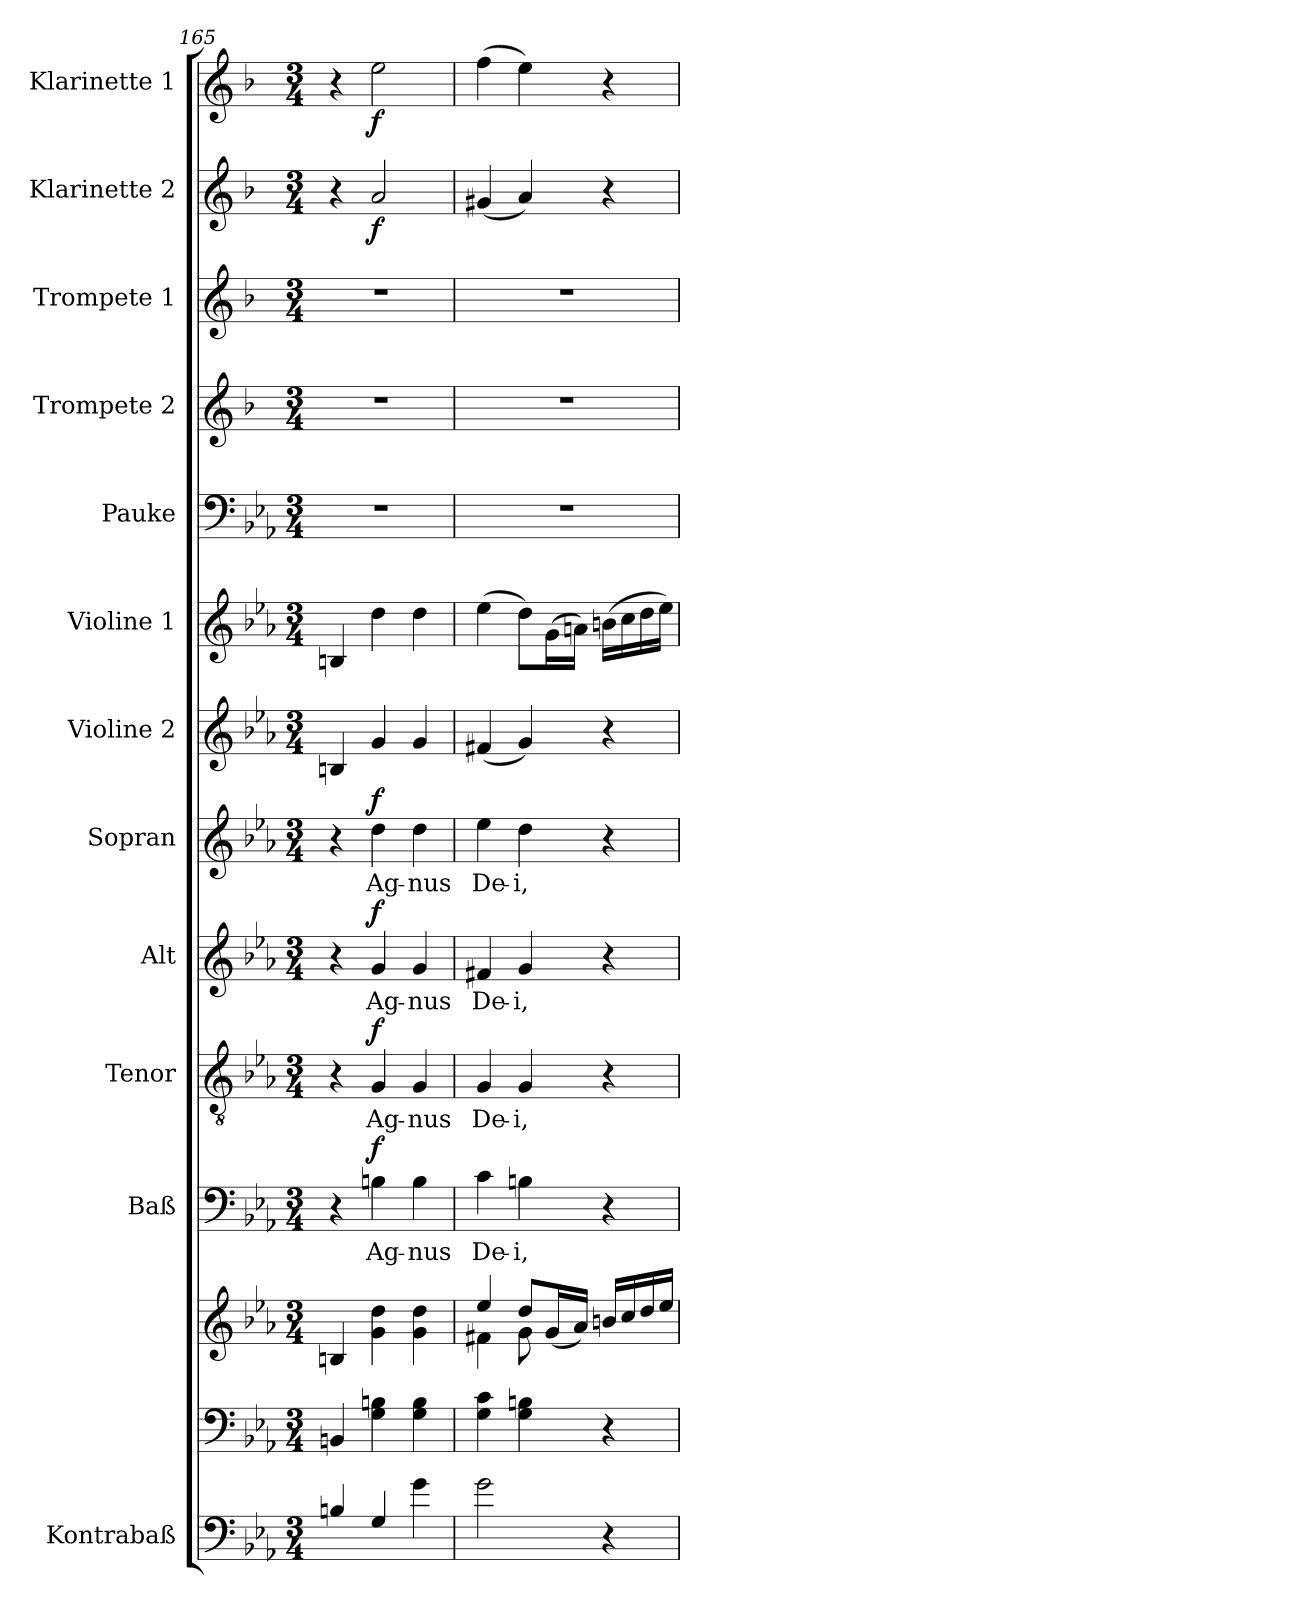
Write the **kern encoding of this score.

**kern	**kern	**kern	**kern	**text	**dynam	**kern	**text	**dynam	**kern	**text	**dynam	**kern	**text	**dynam	**kern	**kern	**kern	**kern	**kern	**kern	**dynam	**kern	**dynam
*part13	*part12	*part12	*part11	*part11	*part11	*part10	*part10	*part10	*part9	*part9	*part9	*part8	*part8	*part8	*part7	*part6	*part5	*part4	*part3	*part2	*part2	*part1	*part1
*staff14	*staff13	*staff12	*staff11	*staff11	*staff11	*staff10	*staff10	*staff10	*staff9	*staff9	*staff9	*staff8	*staff8	*staff8	*staff7	*staff6	*staff5	*staff4	*staff3	*staff2	*staff2	*staff1	*staff1
*I"Kontrabaß	*	*	*I"Baß	*	*	*I"Tenor	*	*	*I"Alt	*	*	*I"Sopran	*	*	*I"Violine 2	*I"Violine 1	*I"Pauke	*I"Trompete 2	*I"Trompete 1	*I"Klarinette 2	*	*I"Klarinette 1	*
*	*	*	*	*	*	*	*	*	*	*	*	*	*	*	*I'Vln	*I'Vln	*	*I'Tpt	*I'Tpt	*	*	*	*
*clefF4	*clefF4	*clefG2	*clefF4	*	*	*clefGv2	*	*	*clefG2	*	*	*clefG2	*	*	*clefG2	*clefG2	*clefF4	*clefG2	*clefG2	*clefG2	*	*clefG2	*
*ITrd7c12	*	*	*	*	*	*	*	*	*	*	*	*	*	*	*	*	*	*ITrd1c2	*ITrd1c2	*ITrd1c2	*	*ITrd1c2	*
*k[b-e-a-]	*k[b-e-a-]	*k[b-e-a-]	*k[b-e-a-]	*	*	*k[b-e-a-]	*	*	*k[b-e-a-]	*	*	*k[b-e-a-]	*	*	*k[b-e-a-]	*k[b-e-a-]	*k[b-e-a-]	*k[b-e-a-]	*k[b-e-a-]	*k[b-e-a-]	*	*k[b-e-a-]	*
*E-:	*E-:	*E-:	*E-:	*	*	*E-:	*	*	*E-:	*	*	*E-:	*	*	*E-:	*E-:	*E-:	*E-:	*E-:	*E-:	*	*E-:	*
*M3/4	*M3/4	*M3/4	*M3/4	*	*	*M3/4	*	*	*M3/4	*	*	*M3/4	*	*	*M3/4	*M3/4	*M3/4	*M3/4	*M3/4	*M3/4	*	*M3/4	*
=165	=165	=165	=165	=165	=165	=165	=165	=165	=165	=165	=165	=165	=165	=165	=165	=165	=165	=165	=165	=165	=165	=165	=165
4BBn/	4BBn/	4Bn/	4r	.	.	4r	.	.	4r	.	.	4r	.	.	4Bn/	4Bn/	2.r	2.r	2.r	4r	.	4r	.
!	!	!	!	!LO:LY:b	!LO:DY:a	!	!LO:LY:b	!LO:DY:a	!	!LO:LY:b	!LO:DY:a	!	!LO:LY:b	!LO:DY:a	!	!	!	!	!	!	!LO:DY:b	!	!LO:DY:b
4GG/	4G\ 4Bn\	4g\ 4dd\	4Bn\	Ag-	f	4G/	Ag-	f	4g/	Ag-	f	4dd\	Ag-	f	4g/	4dd\	.	.	.	2g/	f	2dd\	f
!	!	!	!	!LO:LY:b	!	!	!LO:LY:b	!	!	!LO:LY:b	!	!	!LO:LY:b	!	!	!	!	!	!	!	!	!	!
4G\	4G\ 4B\	4g\ 4dd\	4B\	-nus	.	4G/	-nus	.	4g/	-nus	.	4dd\	-nus	.	4g/	4dd\	.	.	.	.	.	.	.
=166	=166	=166	=166	=166	=166	=166	=166	=166	=166	=166	=166	=166	=166	=166	=166	=166	=166	=166	=166	=166	=166	=166	=166
*	*	*^	*	*	*	*	*	*	*	*	*	*	*	*	*	*	*	*	*	*	*	*	*
!	!	!	!	!	!LO:LY:b	!	!	!LO:LY:b	!	!	!LO:LY:b	!	!	!LO:LY:b	!	!	!	!	!	!	!	!	!	!
2G\	4G\ 4c\	4ee-/	4f#X\	4c\	De-	.	4G/	De-	.	4f#X/	De-	.	4ee-\	De-	.	(<4f#X/	(>4ee-\	2.r	2.r	2.r	(<4f#X/	.	(>4ee-\	.
!	!	!	!	!	!LO:LY:b	!	!	!LO:LY:b	!	!	!LO:LY:b	!	!	!LO:LY:b	!	!	!	!	!	!	!	!	!	!
.	4G\ 4Bn\	8dd/L	8g\	4Bn\	-i,	.	4G/	-i,	.	4g/	-i,	.	4dd\	-i,	.	4g/)	8dd\L)	.	.	.	4g/)	.	4dd\)	.
.	.	(<16g/L	4.ryy	.	.	.	.	.	.	.	.	.	.	.	.	.	(>16g\L	.	.	.	.	.	.	.
.	.	16a-/JJ)	.	.	.	.	.	.	.	.	.	.	.	.	.	.	16an\JJ)	.	.	.	.	.	.	.
4r	4r	16bn/LL	.	4r	.	.	4r	.	.	4r	.	.	4r	.	.	4r	(>16bn\LL	.	.	.	4r	.	4r	.
.	.	16cc/	.	.	.	.	.	.	.	.	.	.	.	.	.	.	16cc\	.	.	.	.	.	.	.
.	.	16dd/	.	.	.	.	.	.	.	.	.	.	.	.	.	.	16dd\	.	.	.	.	.	.	.
.	.	16ee-/JJ	.	.	.	.	.	.	.	.	.	.	.	.	.	.	16ee-\JJ)	.	.	.	.	.	.	.
*	*	*v	*v	*	*	*	*	*	*	*	*	*	*	*	*	*	*	*	*	*	*	*	*	*
=	=	=	=	=	=	=	=	=	=	=	=	=	=	=	=	=	=	=	=	=	=	=	=
*-	*-	*-	*-	*-	*-	*-	*-	*-	*-	*-	*-	*-	*-	*-	*-	*-	*-	*-	*-	*-	*-	*-	*-
